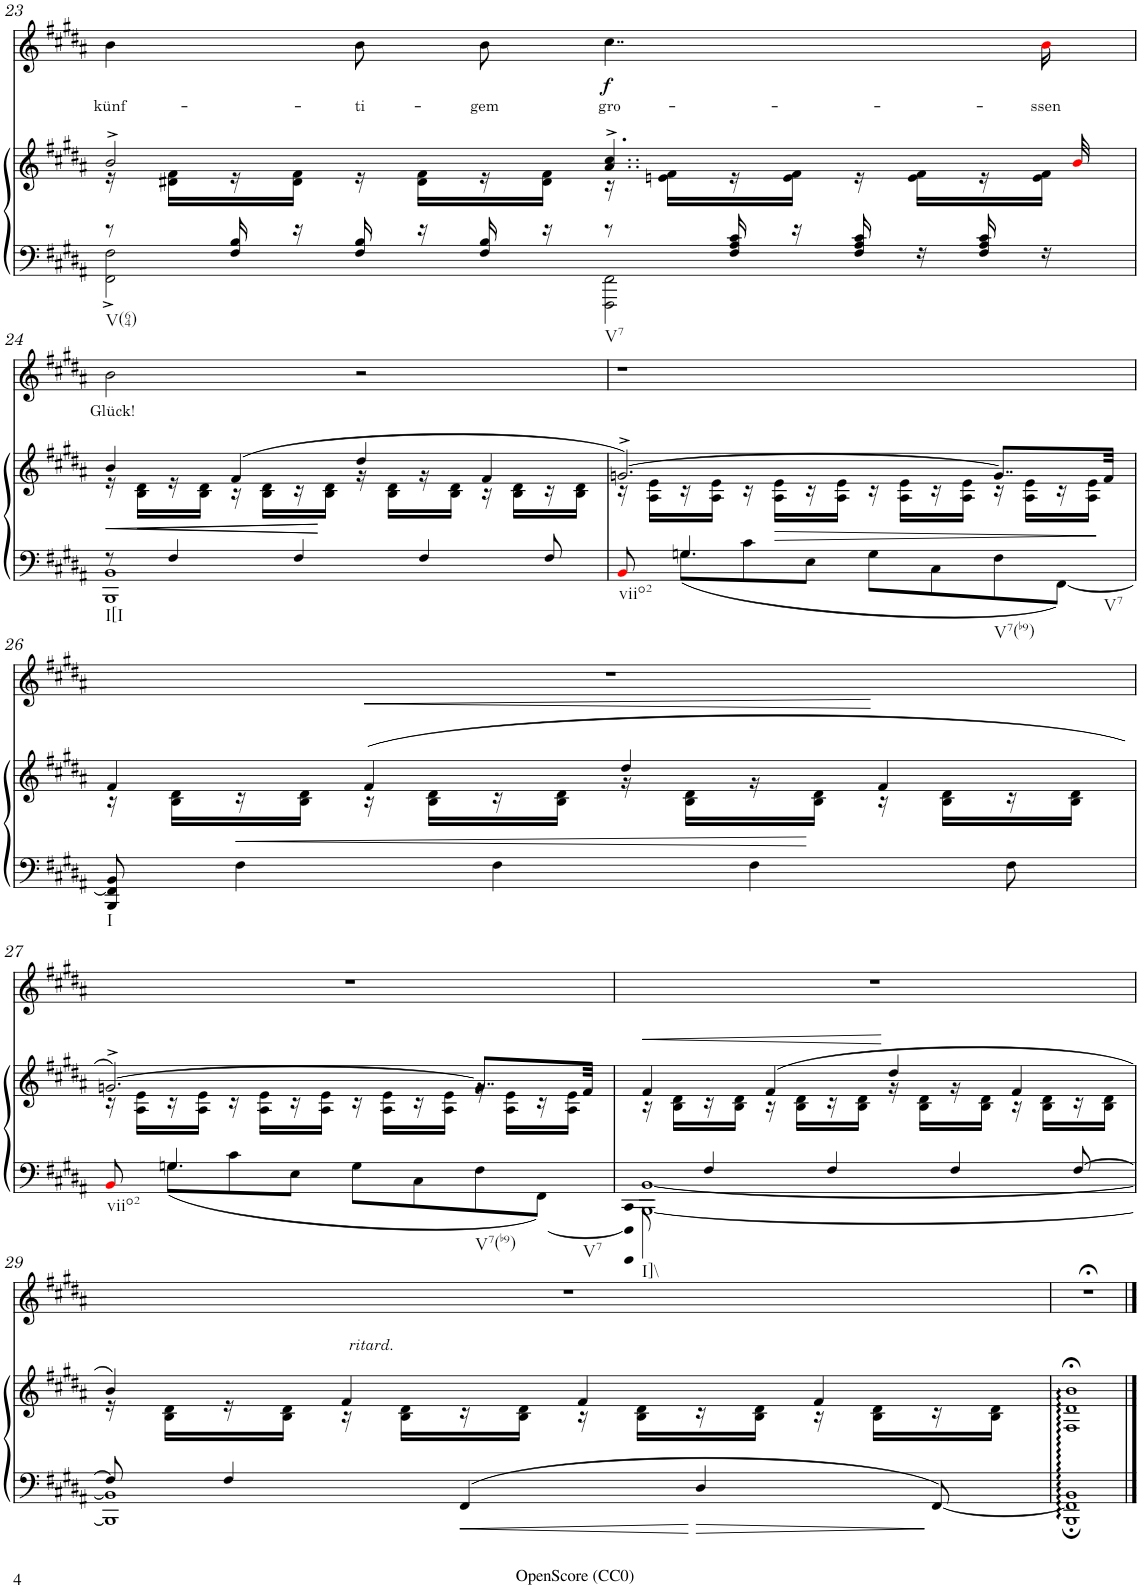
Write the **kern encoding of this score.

**kern	**kern	**dynam	**kern	**text	**dynam
*part2	*part2	*part2	*part1	*part1	*part1
*staff3	*staff2	*staff2/3	*staff1	*staff1	*staff1
*I"Piano	*	*	*I"Voice	*	*
*I'Pno	*	*	*	*	*
!!LO:PB:g=z
*clefF4	*clefG2	*	*clefG2	*	*
*k[f#c#g#d#a#]	*k[f#c#g#d#a#]	*	*k[f#c#g#d#a#]	*	*
*M4/4	*M4/4	*	*M4/4	*	*
*met(c)	*met(c)	*	*met(c)	*	*
=23	=23	=23	=23	=23	=23
*^	*^	*	*	*	*
!LO:TX:b:t=V(64)	!	!	!	!	!	!	!
!	!	!	!	!	!	!LO:LY:b	!
8r	2FF#\^ 2F#\^	2b^/	16r	.	4b\	künf-	.
.	.	.	16d#X\ 16f#\LL	.	.	.	.
16F#/ 16B/	.	.	16r	.	.	.	.
16r	.	.	16d#\ 16f#\JJ	.	.	.	.
!	!	!	!	!	!	!LO:LY:b	!
16F#/ 16B/	.	.	16r	.	8b\L	-ti-	.
16r	.	.	16d#\ 16f#\LL	.	.	.	.
!	!	!	!	!	!	!LO:LY:b	!
16F#/ 16B/	.	.	16r	.	8b\J	-gem	.
16r	.	.	16d#\ 16f#\JJ	.	.	.	.
!	!	!LO:TX:a:t=.	!	!	!	!	!
!LO:TX:b:t=V7	!	!	!	!	!	!	!
!	!	!	!	!	!	!LO:LY:b	!LO:DY:b
8r	2FFF#\ 2FF#\	4..a#/^ 4..cc#/^	16r	.	4..cc#\	gro-	f
.	.	.	16en\ 16f#\LL	.	.	.	.
16F#/ 16A#/ 16c#/	.	.	16r	.	.	.	.
16r	.	.	16e\ 16f#\JJ	.	.	.	.
16F#/ 16A#/ 16c#/	.	.	16r	.	.	.	.
16r	.	.	16e\ 16f#\LL	.	.	.	.
16F#/ 16A#/ 16c#/	.	.	16r	.	.	.	.
!	!	!	!	!	!	!LO:LY:b	!
16r	.	32ryy	16e\ 16f#\JJ	.	16bi\	-ssen	.
.	.	32bi/	.	.	.	.	.
!!LO:LB:g=z
=24	=24	=24	=24	=24	=24	=24	=24
!LO:TX:b:t=I[I	!	!	!	!	!	!	!
!	!	!	!	!LO:HP:b	!	!LO:LY:b	!
8r	1BBB 1BB	4b/	16r	<	2b\	Glück!	.
!	!	!	!	!LO:HP:b	!	!	!
.	.	.	16B\ 16d#\LL	<	.	.	.
4F#/	.	.	16r	.	.	.	.
.	.	.	16B\ 16d#\JJ	.	.	.	.
.	.	(4f#/	16r	.	.	.	.
.	.	.	16B\ 16d#\LL	.	.	.	.
4F#/	.	.	16r	.	.	.	.
.	.	.	16B\ 16d#\JJ	[	.	.	.
.	.	4dd#/	16r	.	2r	.	.
.	.	.	16B\ 16d#\LL	.	.	.	.
4F#/	.	.	16r	.	.	.	.
.	.	.	16B\ 16d#\JJ	.	.	.	.
.	.	4f#/	16r	.	.	.	.
.	.	.	16B\ 16d#\LL	.	.	.	.
8F#/	.	.	16r	.	.	.	.
.	.	.	16B\ 16d#\JJ	.	.	.	.
=25	=25	=25	=25	=25	=25	=25	=25
!LO:TX:b:t=viio2	!	!	!	!	!	!	!
8BBi/	8ryy	[2.gn^>/)	16r	.	1r	.	.
.	.	.	16A#\ 16e\LL	.	.	.	.
!LO:N:head=solid	!	!	!	!	!	!	!
4.Gn/	8G\L	.	16r	.	.	.	.
.	.	.	16A#\ 16e\JJ	.	.	.	.
.	8c#\	.	16r	.	.	.	.
!	!	!	!	!LO:HP:b	!	!	!
.	.	.	16A#\ 16e\LL	>	.	.	.
.	8E\J	.	16r	.	.	.	.
.	.	.	16A#\ 16e\JJ	.	.	.	.
!LO:TX:b:t=V7(b9)	!	!	!	!	!	!	!
!LO:TX:b:t=V7	!	!	!	!	!	!	!
2ryy	8G\L	.	16r	.	.	.	.
.	.	.	16A#\ 16e\LL	.	.	.	.
.	8C#\	.	16r	.	.	.	.
.	.	.	16A#\ 16e\JJ	.	.	.	.
.	8F#\	8..g/L]	16r	.	.	.	.
.	.	.	16A#\ 16e\LL	.	.	.	.
.	[8FF#\J	.	16r	.	.	.	.
.	.	.	16A#\ 16e\JJ	.	.	.	.
.	.	32f#/Jkk	.	[	.	.	.
*v	*v	*	*	*	*	*	*
!!LO:LB:g=z
=26	=26	=26	=26	=26	=26	=26
!LO:TX:b:t=I	!	!	!	!	!	!
8BBB/ 8FF#/] 8BB/	4f#/	16r	.	1r	.	.
.	.	16B\ 16d#\LL	.	.	.	.
!	!	!	!LO:HP:b	!	!	!
4F#\	.	16r	<	.	.	.
.	.	16B\ 16d#\JJ	.	.	.	.
!	!	!	!LO:HP:b	!	!	!
.	(4f#/	16r	<	.	.	.
.	.	16B\ 16d#\LL	.	.	.	.
4F#\	.	16r	.	.	.	.
.	.	16B\ 16d#\JJ	.	.	.	.
.	4dd#/	16r	.	.	.	.
.	.	16B\ 16d#\LL	.	.	.	.
4F#\	.	16r	.	.	.	.
.	.	16B\ 16d#\JJ	[	.	.	.
.	4f#/	16r	]	.	.	.
.	.	16B\ 16d#\LL	.	.	.	.
8F#\	.	16r	.	.	.	.
.	.	16B\ 16d#\JJ	.	.	.	.
!!LO:LB:g=z
=27	=27	=27	=27	=27	=27	=27
*^	*	*	*	*	*	*
!LO:TX:b:t=viio2	!	!	!	!	!	!	!
8BBi/	8ryy	[2.gn^>/)	16r	.	1r	.	.
.	.	.	16A#\ 16e\LL	.	.	.	.
!LO:N:head=solid	!	!	!	!	!	!	!
4.Gn/	8G\L	.	16r	.	.	.	.
.	.	.	16A#\ 16e\JJ	.	.	.	.
.	8c#\	.	16r	.	.	.	.
.	.	.	16A#\ 16e\LL	.	.	.	.
.	8E\J	.	16r	.	.	.	.
.	.	.	16A#\ 16e\JJ	.	.	.	.
!LO:TX:b:t=V7(b9)	!	!	!	!	!	!	!
!LO:TX:b:t=V7	!	!	!	!	!	!	!
2ryy	8G\L	.	16r	.	.	.	.
.	.	.	16A#\ 16e\LL	.	.	.	.
.	8C#\	.	16r	.	.	.	.
.	.	.	16A#\ 16e\JJ	.	.	.	.
.	8F#\	8..g/L]	16r	.	.	.	.
.	.	.	16A#\ 16e\LL	.	.	.	.
.	[8FF#\J	.	16r	.	.	.	.
.	.	.	16A#\ 16e\JJ	.	.	.	.
.	.	32f#/Jkk	.	.	.	.	.
=28	=28	=28	=28	=28	=28	=28	=28
!LO:TX:b:t=I]\\	!	!	!	!	!	!	!
!	!	!	!	!LO:HP:b	!	!	!
8BBB/ 8FF#/] 8BB/	[1BBB [1BB	4f#/	16r	<	1r	.	.
.	.	.	16B\ 16d#\LL	.	.	.	.
4F#/	.	.	16r	.	.	.	.
.	.	.	16B\ 16d#\JJ	.	.	.	.
.	.	(4f#/	16r	.	.	.	.
.	.	.	16B\ 16d#\LL	.	.	.	.
4F#/	.	.	16r	.	.	.	.
.	.	.	16B\ 16d#\JJ	.	.	.	.
.	.	4dd#/	16r	[	.	.	.
.	.	.	16B\ 16d#\LL	.	.	.	.
4F#/	.	.	16r	.	.	.	.
.	.	.	16B\ 16d#\JJ	.	.	.	.
.	.	4f#/	16r	.	.	.	.
.	.	.	16B\ 16d#\LL	.	.	.	.
[8F#/	.	.	16r	.	.	.	.
.	.	.	16B\ 16d#\JJ	.	.	.	.
!!LO:LB:g=z
=29	=29	=29	=29	=29	=29	=29	=29
*	*	*	*	*	*^	*	*
8F#/]	1BBB] 1BB]	4b/)	16r	.	1r	4ryy	.	.
.	.	.	16B\ 16d#\LL	.	.	.	.	.
4F#/	.	.	16r	.	.	.	.	.
.	.	.	16B\ 16d#\JJ	.	.	.	.	.
!	!	!	!	!	!	!LO:TX:b:i:t=ritard.	!	!
.	.	4f#/	16r	.	.	4ryy	.	.
.	.	.	16B\ 16d#\LL	.	.	.	.	.
4FF#/	.	.	16r	.	.	.	.	.
.	.	.	16B\ 16d#\JJ	.	.	.	.	.
.	.	4f#/	16r	.	.	4ryy	.	.
.	.	.	16B\ 16d#\LL	.	.	.	.	.
4D#/	.	.	16r	[	.	.	.	.
.	.	.	16B\ 16d#\JJ	.	.	.	.	.
.	.	4f#/	16r	.	.	4ryy	.	.
.	.	.	16B\ 16d#\LL	.	.	.	.	.
[<8FF#/	.	.	16r	.	.	.	.	.
.	.	.	16B\ 16d#\JJ	.	.	.	.	.
*v	*v	*	*	*	*v	*v	*	*
*	*v	*v	*	*	*	*
=30	=30	=30	=30	=30	=30
1BBB; 1FF#]; 1BB;	1F#:;< 1d#:;< 1b:;<	.	1r;<	.	.
==	==	==	==	==	==
*-	*-	*-	*-	*-	*-
